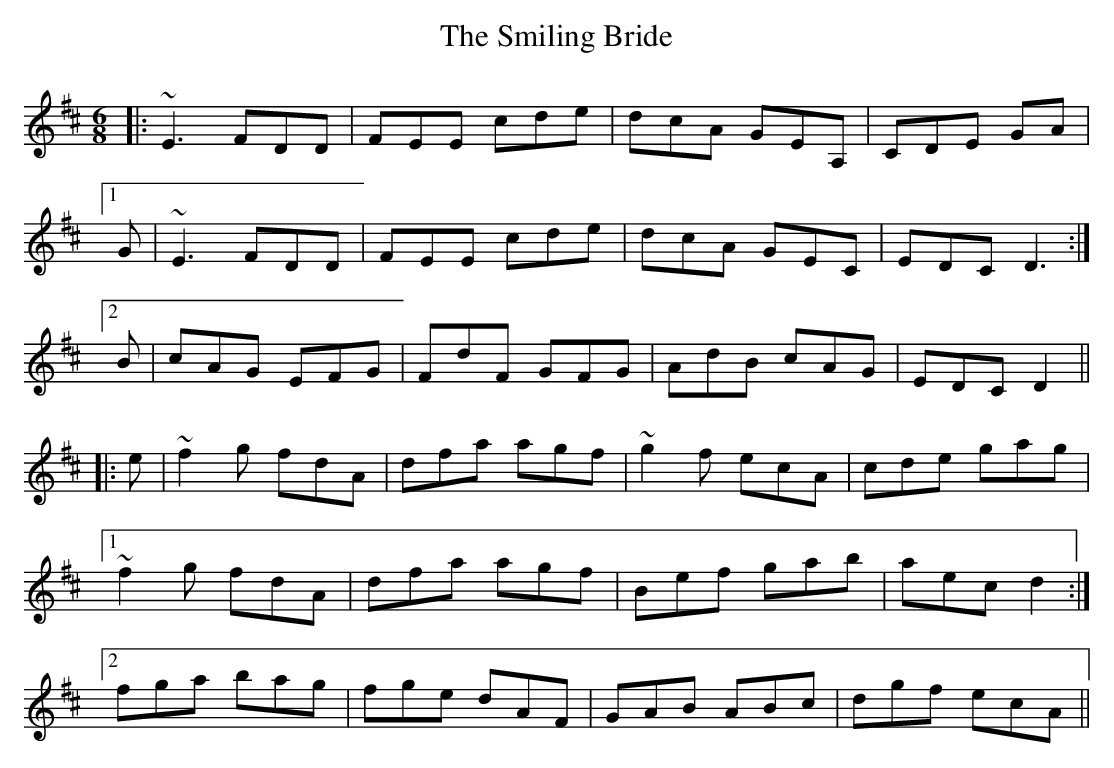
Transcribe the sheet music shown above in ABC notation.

X:1
T: The Smiling Bride
M: 6/8
L: 1/8
K: Dmaj
|:~E3 FDD|FEE cde|dcA GEA,|CDE GA|
[1 G|~E3 FDD|FEE cde|dcA GEC|EDC D3:|
[2 B|cAG EFG|FdF GFG|AdB cAG|EDC D2||
|:e|~f2g fdA|dfa agf|~g2f ecA|cde gag|
[1 ~f2g fdA|dfa agf|Bef gab|aec d2:|
[2 fga bag|fge dAF|GAB ABc|dgf ecA||
